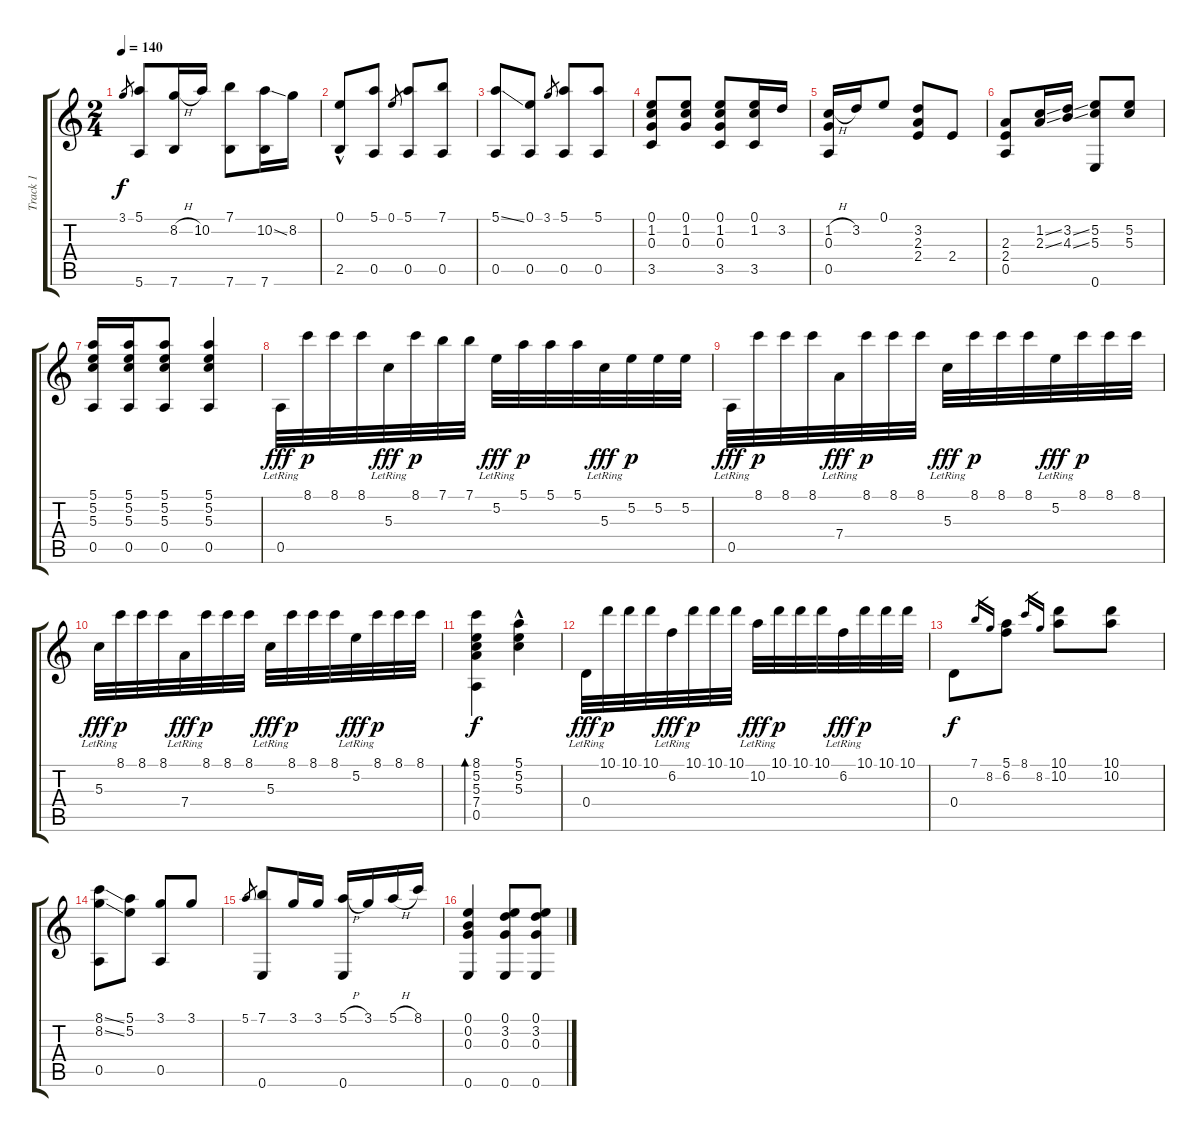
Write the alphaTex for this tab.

\track ("Track 1" "Track 1") {instrument acousticguitarnylon}
\staff {score tabs}
\tuning (E4 B3 G3 D3 A2 E2) {hide}
\ts (2 4)
\tempo 140
\clef g2
\ks c
3.1.8{gr dy f} (5.1 5.6).8 (8.2{h} 7.6).16 10.2.16 (7.1 7.6).8 (10.2{ss} 7.6).16 8.2.16 |
(0.1{hac} 2.5).8 (5.1 0.5).8 0.1.8{gr} (5.1 0.5).8 (7.1 0.5).8 |
(5.1{ss} 0.5).8 (0.1 0.5).8 3.1.8{gr} (5.1 0.5).8 (5.1 0.5).8 |
(0.1 1.2 0.3 3.5).8 (0.1 1.2 0.3).8 (0.1 1.2 0.3 3.5).8 (0.1 1.2 3.5).16 3.2.16 |
(1.2{h} 0.3 0.5).16 3.2.16 0.1.8 (3.2 2.3 2.4).8 2.4.8 |
(2.3 2.4 0.5).8 (1.2{ss} 2.3{ss}).16 (3.2{ss} 4.3{ss}).16 (5.2 5.3 0.6).8 (5.2 5.3).8 |
(5.1 5.2 5.3 0.5).16 (5.1 5.2 5.3 0.5).16 (5.1 5.2 5.3 0.5).8 (5.1 5.2 5.3 0.5).4 |
0.5{lr}.32{dy fff} 8.1.32{dy p} 8.1.32 8.1.32 5.3{lr}.32{dy fff} 8.1.32{dy p} 7.1.32 7.1.32 5.2{lr}.32{dy fff} 5.1.32{dy p} 5.1.32 5.1.32 5.3{lr}.32{dy fff} 5.2.32{dy p} 5.2.32 5.2.32 |
0.5{lr}.32{dy fff} 8.1.32{dy p} 8.1.32 8.1.32 7.4{lr}.32{dy fff} 8.1.32{dy p} 8.1.32 8.1.32 5.3{lr}.32{dy fff} 8.1.32{dy p} 8.1.32 8.1.32 5.2{lr}.32{dy fff} 8.1.32{dy p} 8.1.32 8.1.32 |
5.3{lr}.32{dy fff} 8.1.32{dy p} 8.1.32 8.1.32 7.4{lr}.32{dy fff} 8.1.32{dy p} 8.1.32 8.1.32 5.3{lr}.32{dy fff} 8.1.32{dy p} 8.1.32 8.1.32 5.2{lr}.32{dy fff} 8.1.32{dy p} 8.1.32 8.1.32 |
(8.1 5.2 5.3 7.4 0.5).4{bd 60 dy f} (5.1{hac} 5.2{hac} 5.3{hac}).4 |
0.4{lr}.32{dy fff} 10.1.32{dy p} 10.1.32 10.1.32 6.2{lr}.32{dy fff} 10.1.32{dy p} 10.1.32 10.1.32 10.2{lr}.32{dy fff} 10.1.32{dy p} 10.1.32 10.1.32 6.2{lr}.32{dy fff} 10.1.32{dy p} 10.1.32 10.1.32 |
0.4.8{dy f} 7.1.16{gr} 8.2.16{gr} (5.1 6.2).8 8.1.16{gr} 8.2.16{gr} (10.1 10.2).8 (10.1 10.2).8 |
(8.1{ss} 8.2{ss} 0.5).8 (5.1 5.2).8 (3.1 0.5).8 3.1.8 |
5.1.8{gr} (7.1 0.6).8 3.1.16 3.1.16 (5.1{h} 0.6).16 3.1.16 5.1{h}.16 8.1.16 |
(0.1 0.2 0.3 0.6).4 (0.1 3.2 0.3 0.6).8 (0.1 3.2 0.3 0.6).8
